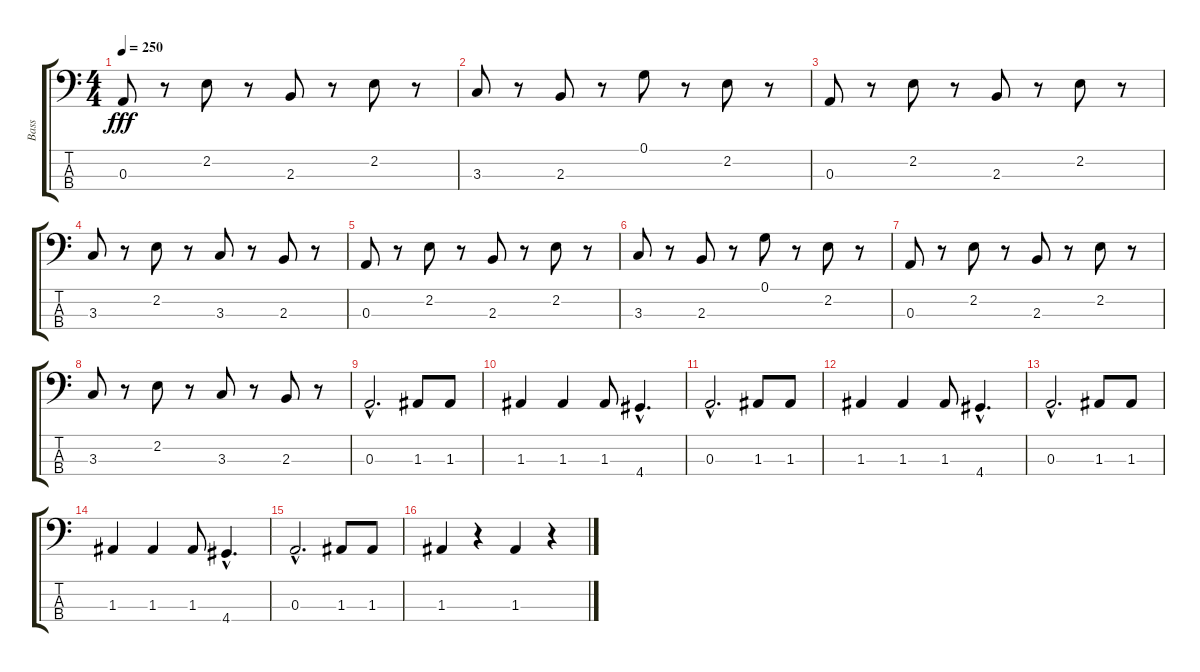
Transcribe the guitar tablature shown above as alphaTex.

\track ("Bass" "Bass") {instrument electricbassfinger}
\staff {score tabs}
\tuning (G2 D2 A1 E1) {hide}
\ts (4 4)
\tempo 250
\clef f4
\ks c
0.3.8{dy fff} r.8 2.2.8 r.8 2.3.8 r.8 2.2.8 r.8 |
3.3.8 r.8 2.3.8 r.8 0.1.8 r.8 2.2.8 r.8 |
0.3.8 r.8 2.2.8 r.8 2.3.8 r.8 2.2.8 r.8 |
3.3.8 r.8 2.2.8 r.8 3.3.8 r.8 2.3.8 r.8 |
0.3.8 r.8 2.2.8 r.8 2.3.8 r.8 2.2.8 r.8 |
3.3.8 r.8 2.3.8 r.8 0.1.8 r.8 2.2.8 r.8 |
0.3.8 r.8 2.2.8 r.8 2.3.8 r.8 2.2.8 r.8 |
3.3.8 r.8 2.2.8 r.8 3.3.8 r.8 2.3.8 r.8 |
0.3{hac}.2{d} 1.3.8 1.3.8 |
1.3.4 1.3.4 1.3.8 4.4{hac}.4{d} |
0.3{hac}.2{d} 1.3.8 1.3.8 |
1.3.4 1.3.4 1.3.8 4.4{hac}.4{d} |
0.3{hac}.2{d} 1.3.8 1.3.8 |
1.3.4 1.3.4 1.3.8 4.4{hac}.4{d} |
0.3{hac}.2{d} 1.3.8 1.3.8 |
1.3.4 r.4 1.3.4 r.4
